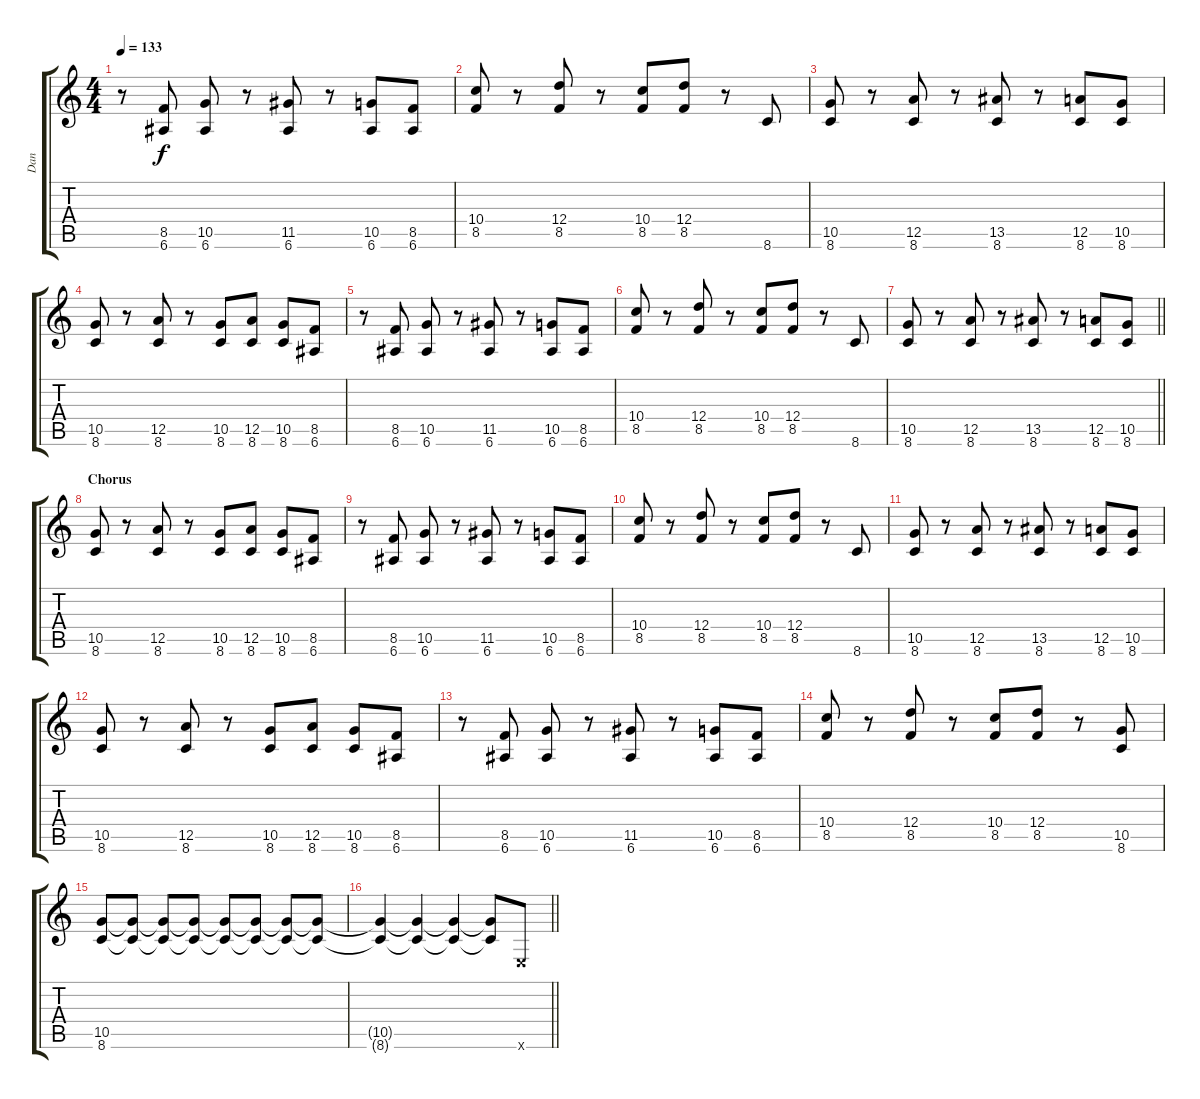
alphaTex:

\track ("Dan" "Dan") {instrument distortionguitar}
\staff {score tabs}
\tuning (E4 B3 G3 D3 A2 E2) {hide}
\ts (4 4)
\tempo 133
\clef g2
\ks c
r.8{dy f} (8.5 6.6).8 (10.5 6.6).8 r.8 (11.5 6.6).8 r.8 (10.5 6.6).8 (8.5 6.6).8 |
(10.4 8.5).8 r.8 (12.4 8.5).8 r.8 (10.4 8.5).8 (12.4 8.5).8 r.8 8.6.8 |
(10.5 8.6).8 r.8 (12.5 8.6).8 r.8 (13.5 8.6).8 r.8 (12.5 8.6).8 (10.5 8.6).8 |
(10.5 8.6).8 r.8 (12.5 8.6).8 r.8 (10.5 8.6).8 (12.5 8.6).8 (10.5 8.6).8 (8.5 6.6).8 |
r.8 (8.5 6.6).8 (10.5 6.6).8 r.8 (11.5 6.6).8 r.8 (10.5 6.6).8 (8.5 6.6).8 |
(10.4 8.5).8 r.8 (12.4 8.5).8 r.8 (10.4 8.5).8 (12.4 8.5).8 r.8 8.6.8 |
\barLineRight lightlight
(10.5 8.6).8 r.8 (12.5 8.6).8 r.8 (13.5 8.6).8 r.8 (12.5 8.6).8 (10.5 8.6).8 |
\section ("" "Chorus")
(10.5 8.6).8 r.8 (12.5 8.6).8 r.8 (10.5 8.6).8 (12.5 8.6).8 (10.5 8.6).8 (8.5 6.6).8 |
r.8 (8.5 6.6).8 (10.5 6.6).8 r.8 (11.5 6.6).8 r.8 (10.5 6.6).8 (8.5 6.6).8 |
(10.4 8.5).8 r.8 (12.4 8.5).8 r.8 (10.4 8.5).8 (12.4 8.5).8 r.8 8.6.8 |
(10.5 8.6).8 r.8 (12.5 8.6).8 r.8 (13.5 8.6).8 r.8 (12.5 8.6).8 (10.5 8.6).8 |
(10.5 8.6).8 r.8 (12.5 8.6).8 r.8 (10.5 8.6).8 (12.5 8.6).8 (10.5 8.6).8 (8.5 6.6).8 |
r.8 (8.5 6.6).8 (10.5 6.6).8 r.8 (11.5 6.6).8 r.8 (10.5 6.6).8 (8.5 6.6).8 |
(10.4 8.5).8 r.8 (12.4 8.5).8 r.8 (10.4 8.5).8 (12.4 8.5).8 r.8 (10.5 8.6).8 |
(10.5 8.6).8 (10.5{t} 8.6{t}).8 (10.5{t} 8.6{t}).8 (10.5{t} 8.6{t}).8 (10.5{t} 8.6{t}).8 (10.5{t} 8.6{t}).8 (10.5{t} 8.6{t}).8 (10.5{t} 8.6{t}).8 |
\barLineRight lightlight
(10.5{t} 8.6{t}).4 (10.5{t} 8.6{t}).4 (10.5{t} 8.6{t}).4 (10.5{t} 8.6{t}).8 0.6{x}.8
